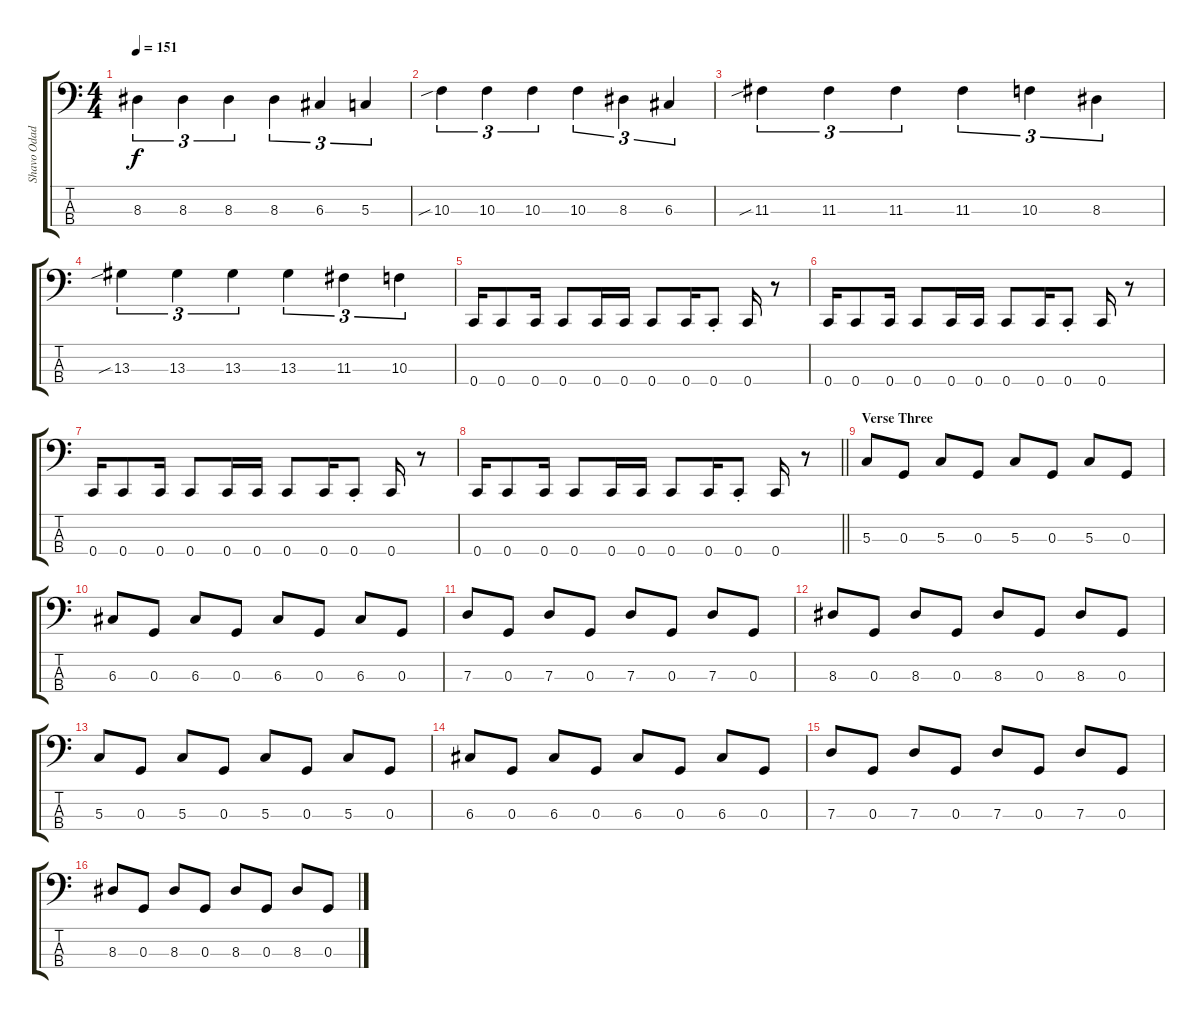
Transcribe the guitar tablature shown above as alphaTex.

\track ("Shavo Odadjian" "Shavo Odad") {instrument electricbassfinger}
\staff {score tabs}
\tuning (F2 C2 G1 C1) {hide}
\ts (4 4)
\tempo 151
\clef f4
\ks c
8.3.4{tu (3 2) dy f} 8.3.4{tu (3 2)} 8.3.4{tu (3 2)} 8.3.4{tu (3 2)} 6.3.4{tu (3 2)} 5.3.4{tu (3 2)} |
10.3{sib}.4{tu (3 2)} 10.3.4{tu (3 2)} 10.3.4{tu (3 2)} 10.3.4{tu (3 2)} 8.3.4{tu (3 2)} 6.3.4{tu (3 2)} |
11.3{sib}.4{tu (3 2)} 11.3.4{tu (3 2)} 11.3.4{tu (3 2)} 11.3.4{tu (3 2)} 10.3.4{tu (3 2)} 8.3.4{tu (3 2)} |
13.3{sib}.4{tu (3 2)} 13.3.4{tu (3 2)} 13.3.4{tu (3 2)} 13.3.4{tu (3 2)} 11.3.4{tu (3 2)} 10.3.4{tu (3 2)} |
0.4.16 0.4.8 0.4.16 0.4.8 0.4.16 0.4.16 0.4.8 0.4.16 0.4{st}.8 0.4.16 r.8 |
0.4.16 0.4.8 0.4.16 0.4.8 0.4.16 0.4.16 0.4.8 0.4.16 0.4{st}.8 0.4.16 r.8 |
0.4.16 0.4.8 0.4.16 0.4.8 0.4.16 0.4.16 0.4.8 0.4.16 0.4{st}.8 0.4.16 r.8 |
\barLineRight lightlight
0.4.16 0.4.8 0.4.16 0.4.8 0.4.16 0.4.16 0.4.8 0.4.16 0.4{st}.8 0.4.16 r.8 |
\section ("" "Verse Three")
5.3.8 0.3.8 5.3.8 0.3.8 5.3.8 0.3.8 5.3.8 0.3.8 |
6.3.8 0.3.8 6.3.8 0.3.8 6.3.8 0.3.8 6.3.8 0.3.8 |
7.3.8 0.3.8 7.3.8 0.3.8 7.3.8 0.3.8 7.3.8 0.3.8 |
8.3.8 0.3.8 8.3.8 0.3.8 8.3.8 0.3.8 8.3.8 0.3.8 |
5.3.8 0.3.8 5.3.8 0.3.8 5.3.8 0.3.8 5.3.8 0.3.8 |
6.3.8 0.3.8 6.3.8 0.3.8 6.3.8 0.3.8 6.3.8 0.3.8 |
7.3.8 0.3.8 7.3.8 0.3.8 7.3.8 0.3.8 7.3.8 0.3.8 |
8.3.8 0.3.8 8.3.8 0.3.8 8.3.8 0.3.8 8.3.8 0.3.8
